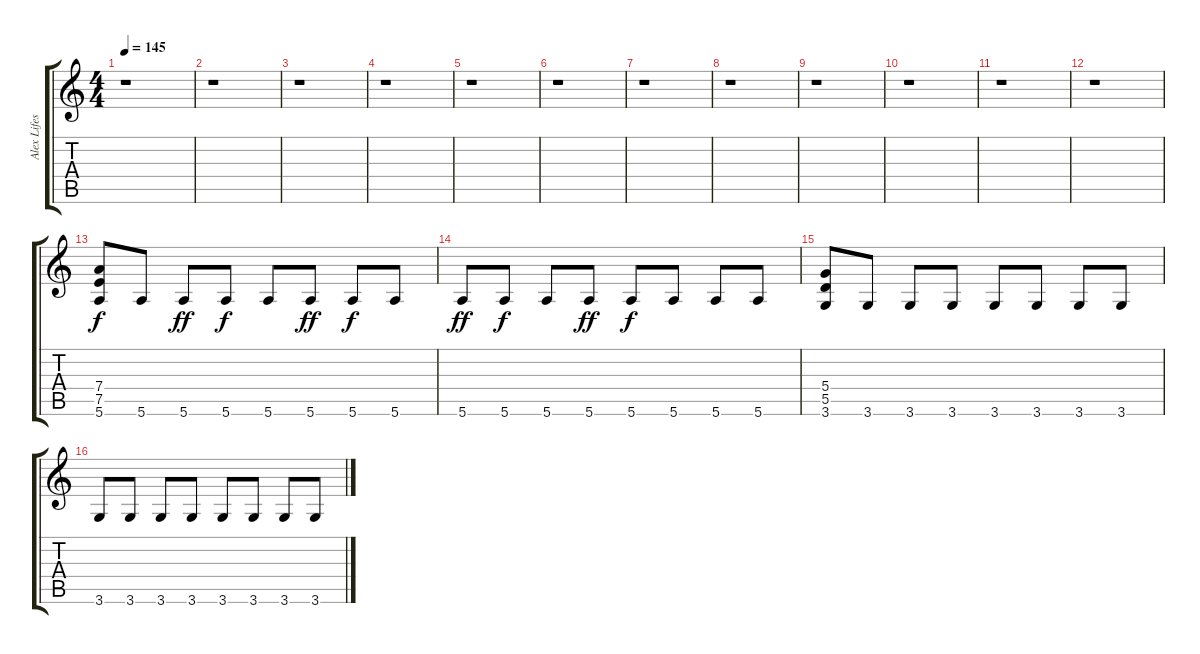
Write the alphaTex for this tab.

\track ("Alex Lifeson" "Alex Lifes") {instrument overdrivenguitar}
\staff {score tabs}
\tuning (E4 B3 G3 D3 A2 E2) {hide}
\ts (4 4)
\tempo 145
\clef g2
\ks c
r.1{dy f} |
r.1 |
r.1 |
r.1 |
r.1 |
r.1 |
r.1 |
r.1 |
r.1 |
r.1 |
r.1 |
r.1 |
(7.4 7.5 5.6).8 5.6.8 5.6.8{dy ff} 5.6.8{dy f} 5.6.8 5.6.8{dy ff} 5.6.8{dy f} 5.6.8 |
5.6.8{dy ff} 5.6.8{dy f} 5.6.8 5.6.8{dy ff} 5.6.8{dy f} 5.6.8 5.6.8 5.6.8 |
(5.4 5.5 3.6).8 3.6.8 3.6.8 3.6.8 3.6.8 3.6.8 3.6.8 3.6.8 |
3.6.8 3.6.8 3.6.8 3.6.8 3.6.8 3.6.8 3.6.8 3.6.8
